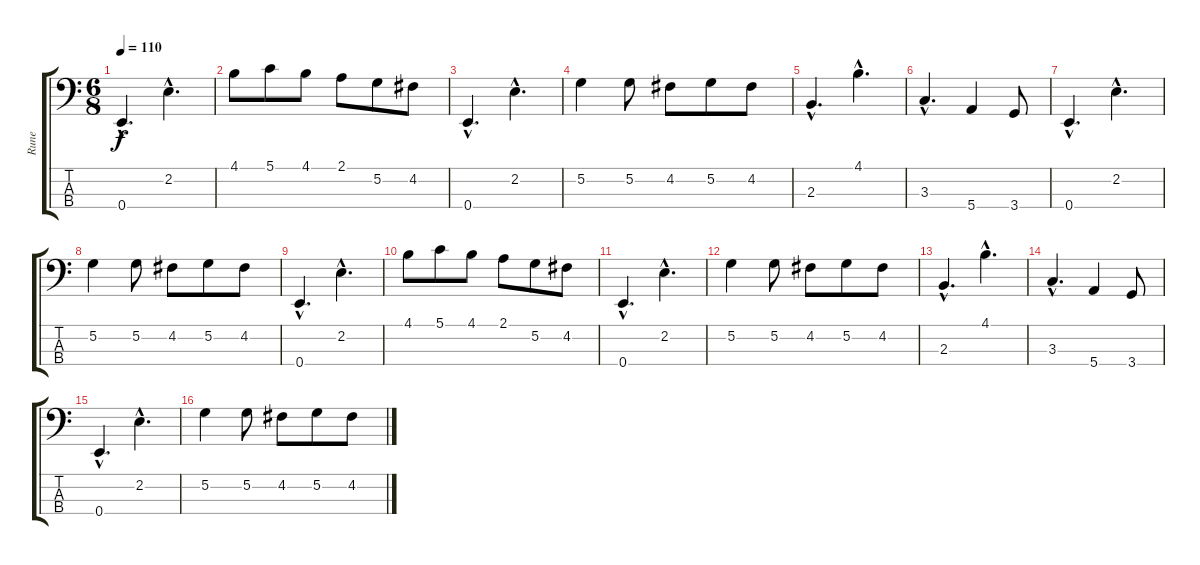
\track ("Rune" "Rune") {instrument electricbassfinger}
\staff {score tabs}
\tuning (G2 D2 A1 E1) {hide}
\ts (6 8)
\tempo 110
\clef f4
\ks c
0.4{hac}.4{d dy f} 2.2{hac}.4{d} |
4.1.8 5.1.8 4.1.8 2.1.8 5.2.8 4.2.8 |
0.4{hac}.4{d} 2.2{hac}.4{d} |
5.2.4 5.2.8 4.2.8 5.2.8 4.2.8 |
2.3{hac}.4{d} 4.1{hac}.4{d} |
3.3{hac}.4{d} 5.4.4 3.4.8 |
0.4{hac}.4{d} 2.2{hac}.4{d} |
5.2.4 5.2.8 4.2.8 5.2.8 4.2.8 |
0.4{hac}.4{d} 2.2{hac}.4{d} |
4.1.8 5.1.8 4.1.8 2.1.8 5.2.8 4.2.8 |
0.4{hac}.4{d} 2.2{hac}.4{d} |
5.2.4 5.2.8 4.2.8 5.2.8 4.2.8 |
2.3{hac}.4{d} 4.1{hac}.4{d} |
3.3{hac}.4{d} 5.4.4 3.4.8 |
0.4{hac}.4{d} 2.2{hac}.4{d} |
5.2.4 5.2.8 4.2.8 5.2.8 4.2.8
